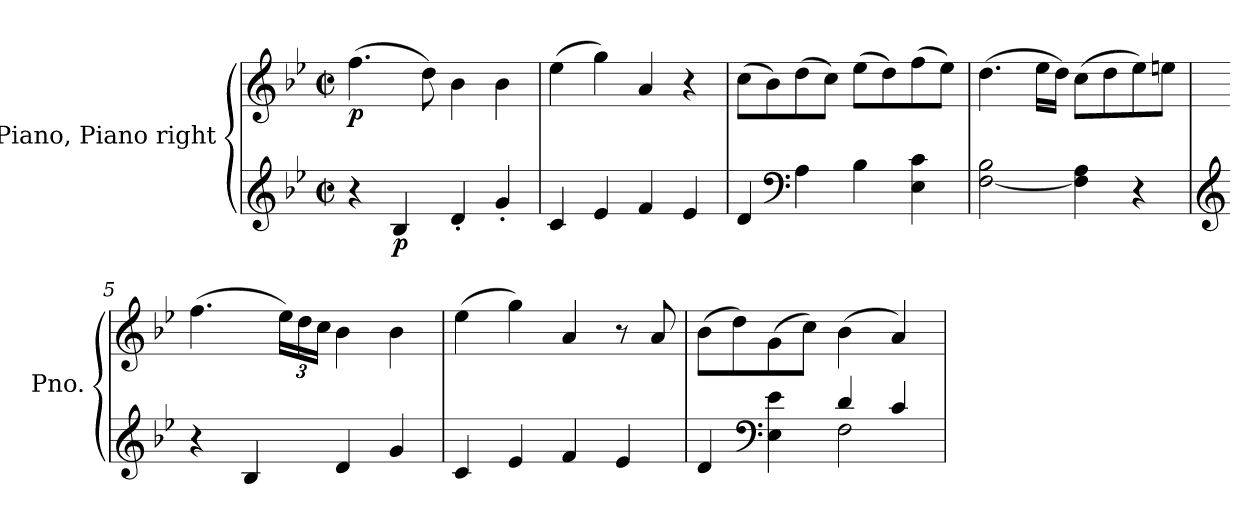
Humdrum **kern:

**kern	**kern	**dynam
*part1	*part1	*part1
*staff2	*staff1	*staff1/2
*I"Piano, Piano right	*	*
*I'Pno.	*	*
*clefG2	*clefG2	*
*k[b-e-]	*k[b-e-]	*
*M2/2	*M2/2	*
*met(c|)	*met(c|)	*
=1	=1	=1
!	!	!LO:DY:b
4r	(>4.ff\	p
!	!	!LO:DY:b=2
4B-/	.	p
.	8dd\)	.
4d'/	4b-\	.
4g'/	4b-\	.
=2	=2	=2
4c/	(>4ee-\	.
4e-/	4gg\)	.
4f/	4a/	.
4e-/	4r	.
=3	=3	=3
4d/	(>8cc\L	.
.	8b-\)	.
*clefF4	*	*
4A\	(>8dd\	.
.	8cc\J)	.
4B-\	(>8ee-\L	.
.	8dd\)	.
4E-\ 4c\	(>8ff\	.
.	8ee-\J)	.
=4	=4	=4
[<2F\ 2B-\	(>4.dd\	.
.	16ee-\LL	.
.	16dd\JJ)	.
4F\] 4A\	(>8cc\L	.
.	8dd\	.
4r	8ee-\)	.
.	8een\J	.
=5	=5	=5
*clefG2	*	*
4r	(>4.ff\	.
4B-/	.	.
*	*Xbrackettup	*
.	24ee-\LL)	.
.	24dd\	.
.	24cc\JJ	.
4d/	4b-\	.
4g/	4b-\	.
=6	=6	=6
4c/	(>4ee-\	.
4e-/	4gg\)	.
4f/	4a/	.
4e-/	8r	.
.	8a/	.
!!LO:LB:g=z
=7	=7	=7
*^	*	*
4d/	2ryy	(>8b-\L	.
.	.	8dd\)	.
*clefF4	*	*	*
4E-\ 4e-\	.	(>8g\	.
.	.	8cc\J)	.
4d/	2F\	(>4b-\	.
4c/	.	4a/)	.
*v	*v	*	*
=	=	=
*-	*-	*-
